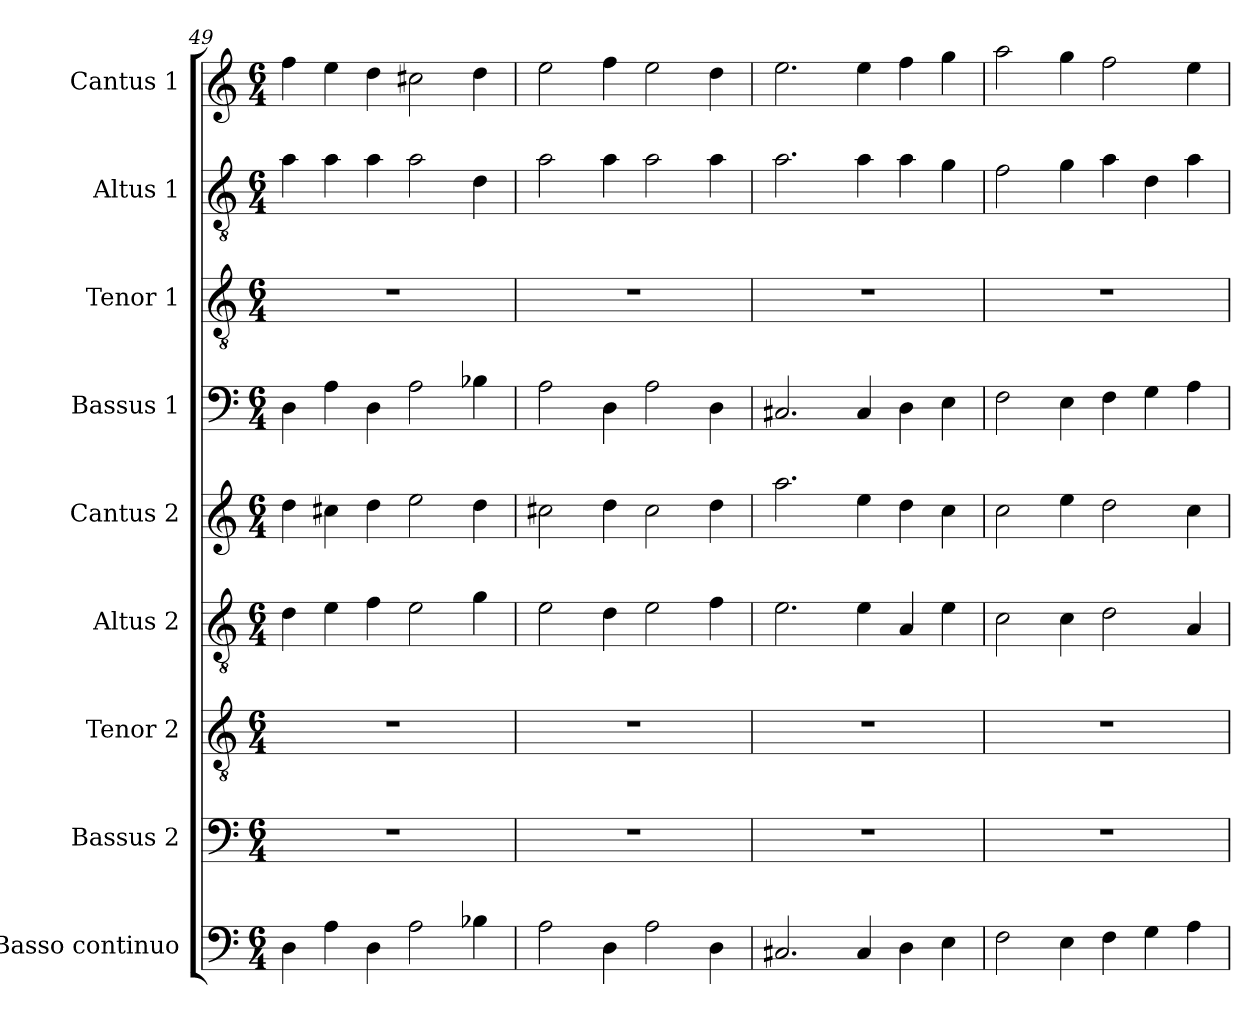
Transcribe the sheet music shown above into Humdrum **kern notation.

**kern	**kern	**kern	**kern	**kern	**kern	**kern	**kern	**kern
*part9	*part8	*part7	*part6	*part5	*part4	*part3	*part2	*part1
*staff9	*staff8	*staff7	*staff6	*staff5	*staff4	*staff3	*staff2	*staff1
*I"Basso continuo	*I"Bassus 2	*I"Tenor 2	*I"Altus 2	*I"Cantus 2	*I"Bassus 1	*I"Tenor 1	*I"Altus 1	*I"Cantus 1
*clefF4	*clefF4	*clefGv2	*clefGv2	*clefG2	*clefF4	*clefGv2	*clefGv2	*clefG2
*k[]	*k[]	*k[]	*k[]	*k[]	*k[]	*k[]	*k[]	*k[]
*C:	*C:	*C:	*C:	*C:	*C:	*C:	*C:	*C:
*M6/4	*M6/4	*M6/4	*M6/4	*M6/4	*M6/4	*M6/4	*M6/4	*M6/4
=49	=49	=49	=49	=49	=49	=49	=49	=49
4D\	1.r	1.r	4d\	4dd\	4D\	1.r	4a\	4ff\
4A\	.	.	4e\	4cc#X\	4A\	.	4a\	4ee\
4D\	.	.	4f\	4dd\	4D\	.	4a\	4dd\
2A\	.	.	2e\	2ee\	2A\	.	2a\	2cc#X\
4B-X\	.	.	4g\	4dd\	4B-X\	.	4d\	4dd\
=50	=50	=50	=50	=50	=50	=50	=50	=50
2A\	1.r	1.r	2e\	2cc#X\	2A\	1.r	2a\	2ee\
4D\	.	.	4d\	4dd\	4D\	.	4a\	4ff\
2A\	.	.	2e\	2cc#\	2A\	.	2a\	2ee\
4D\	.	.	4f\	4dd\	4D\	.	4a\	4dd\
!!LO:PB:g=z
=51	=51	=51	=51	=51	=51	=51	=51	=51
2.C#X/	1.r	1.r	2.e\	2.aa\	2.C#X/	1.r	2.a\	2.ee\
4C#/	.	.	4e\	4ee\	4C#/	.	4a\	4ee\
4D\	.	.	4A/	4dd\	4D\	.	4a\	4ff\
4E\	.	.	4e\	4cc\	4E\	.	4g\	4gg\
=52	=52	=52	=52	=52	=52	=52	=52	=52
2F\	1.r	1.r	2c\	2cc\	2F\	1.r	2f\	2aa\
4E\	.	.	4c\	4ee\	4E\	.	4g\	4gg\
4F\	.	.	2d\	2dd\	4F\	.	4a\	2ff\
4G\	.	.	.	.	4G\	.	4d\	.
4A\	.	.	4A/	4cc\	4A\	.	4a\	4ee\
=	=	=	=	=	=	=	=	=
*-	*-	*-	*-	*-	*-	*-	*-	*-
